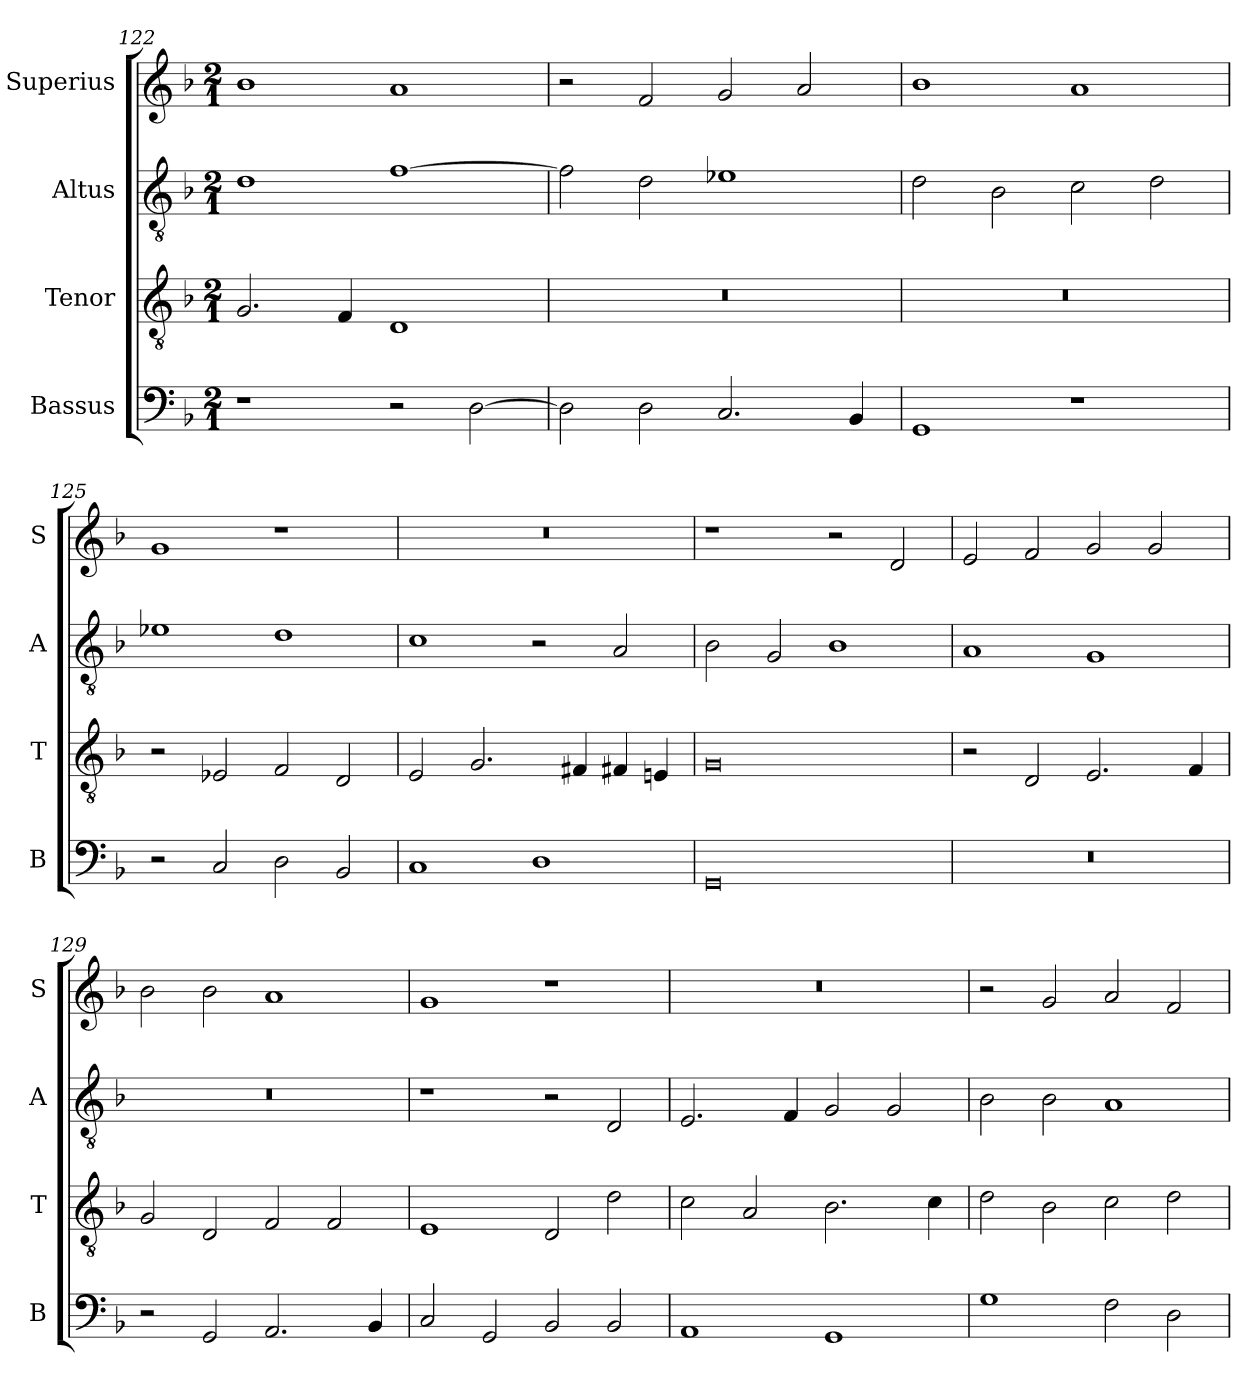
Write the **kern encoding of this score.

**kern	**kern	**kern	**kern
*part4	*part3	*part2	*part1
*staff4	*staff3	*staff2	*staff1
*I"Bassus	*I"Tenor	*I"Altus	*I"Superius
*I'B	*I'T	*I'A	*I'S
*clefF4	*clefGv2	*clefGv2	*clefG2
*k[b-]	*k[b-]	*k[b-]	*k[b-]
*M2/1	*M2/1	*M2/1	*M2/1
=122	=122	=122	=122
1r	2.G/	1d	1b-
.	4F/	.	.
2r	1D	[1f	1a
[2D\	.	.	.
=123	=123	=123	=123
2D\]	0r	2f\]	2r
2D\	.	2d\	2f/
2.C/	.	1e-X	2g/
.	.	.	2a/
4BB-/	.	.	.
=124	=124	=124	=124
1GG	0r	2d\	1b-
.	.	2B-\	.
1r	.	2c\	1a
.	.	2d\	.
=125	=125	=125	=125
2r	2r	1e-X	1g
2C/	2E-X/	.	.
2D\	2F/	1d	1r
2BB-/	2D/	.	.
=126	=126	=126	=126
1C	2E/	1c	0r
.	2.G/	.	.
1D	.	2r	.
.	4F#X/	.	.
.	4F#X/	2A/	.
.	4En/	.	.
=127	=127	=127	=127
0GG	0G	2B-\	1r
.	.	2G/	.
.	.	1B-	2r
.	.	.	2d/
=128	=128	=128	=128
0r	2r	1A	2e/
.	2D/	.	2f/
.	2.E/	1G	2g/
.	.	.	2g/
.	4F/	.	.
=129	=129	=129	=129
2r	2G/	0r	2b-\
2GG/	2D/	.	2b-\
2.AA/	2F/	.	1a
.	2F/	.	.
4BB-/	.	.	.
=130	=130	=130	=130
2C/	1E	1r	1g
2GG/	.	.	.
2BB-/	2D/	2r	1r
2BB-/	2d\	2D/	.
=131	=131	=131	=131
1AA	2c\	2.E/	0r
.	2A/	.	.
.	.	4F/	.
1GG	2.B-\	2G/	.
.	.	2G/	.
.	4c\	.	.
=132	=132	=132	=132
1G	2d\	2B-\	2r
.	2B-\	2B-\	2g/
2F\	2c\	1A	2a/
2D\	2d\	.	2f/
=	=	=	=
*-	*-	*-	*-
